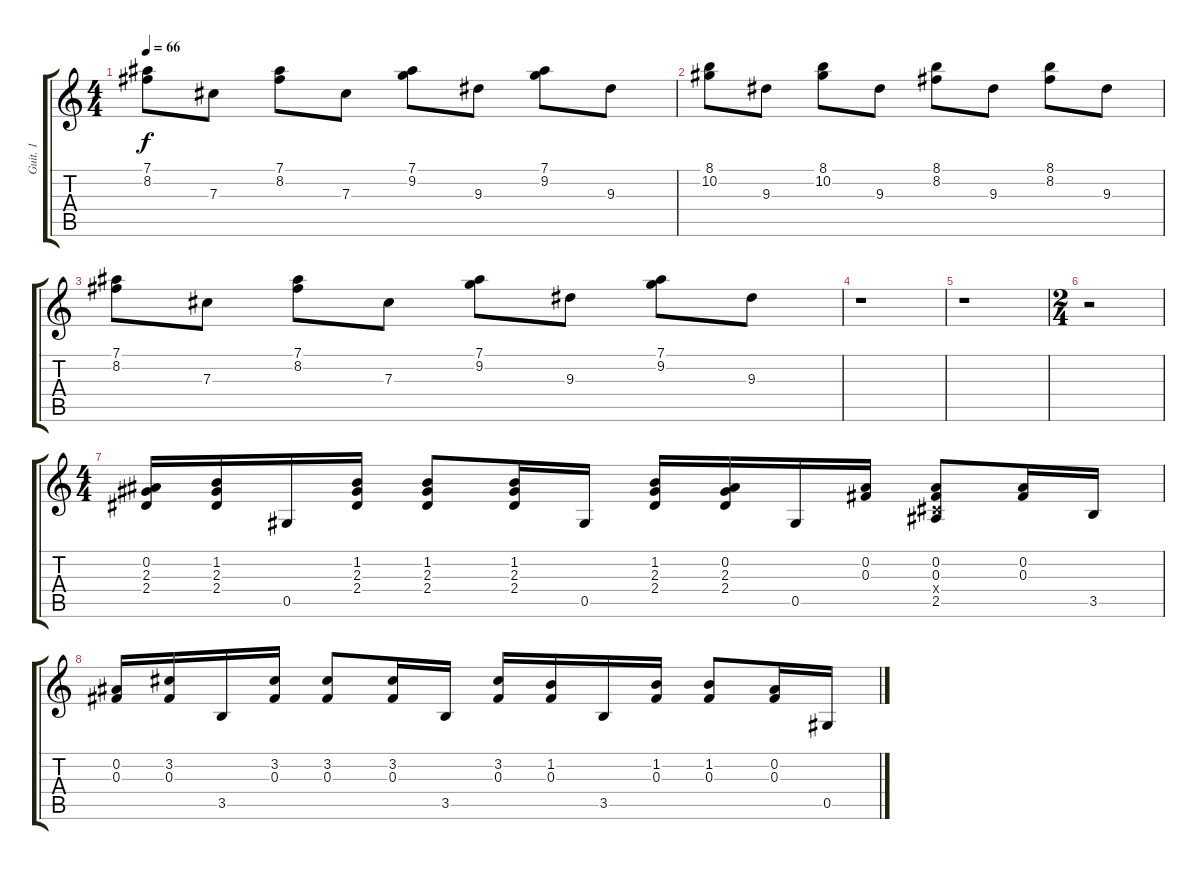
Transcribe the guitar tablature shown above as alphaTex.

\track ("Guit. 1" "Guit. 1") {instrument overdrivenguitar}
\staff {score tabs}
\tuning (Eb4 Bb3 Gb3 Db3 Ab2 Eb2) {hide}
\ts (4 4)
\tempo 66
\clef g2
\ks c
(7.1 8.2).8{dy f} 7.3.8 (7.1 8.2).8 7.3.8 (7.1 9.2).8 9.3.8 (7.1 9.2).8 9.3.8 |
(8.1 10.2).8 9.3.8 (8.1 10.2).8 9.3.8 (8.1 8.2).8 9.3.8 (8.1 8.2).8 9.3.8 |
(7.1 8.2).8 7.3.8 (7.1 8.2).8 7.3.8 (7.1 9.2).8 9.3.8 (7.1 9.2).8 9.3.8 |
r.1 |
r.1 |
\ts (2 4)
r.2 |
\ts (4 4)
(0.2 2.3 2.4).16 (1.2 2.3 2.4).16 0.5.16 (1.2 2.3 2.4).16 (1.2 2.3 2.4).8 (1.2 2.3 2.4).16 0.5.16 (1.2 2.3 2.4).16 (0.2 2.3 2.4).16 0.5.16 (0.2 0.3).16 (0.2 0.3 0.4{x} 2.5).8 (0.2 0.3).16 3.5.16 |
(0.2 0.3).16 (3.2 0.3).16 3.5.16 (3.2 0.3).16 (3.2 0.3).8 (3.2 0.3).16 3.5.16 (3.2 0.3).16 (1.2 0.3).16 3.5.16 (1.2 0.3).16 (1.2 0.3).8 (0.2 0.3).16 0.5.16
